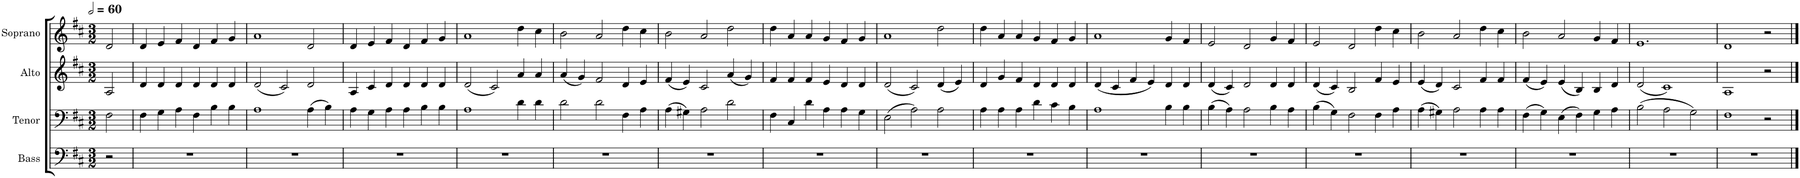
**kern	**kern	**kern	**kern
*part4	*part3	*part2	*part1
*staff4	*staff3	*staff2	*staff1
*I"Bass	*I"Tenor	*I"Alto	*I"Soprano
*I'B.	*I'T.	*I'A.	*I'S.
*clefF4	*clefF4	*clefG2	*clefG2
*k[f#c#]	*k[f#c#]	*k[f#c#]	*k[f#c#]
*M3/2	*M3/2	*M3/2	*M3/2
*MM120	*MM120	*MM120	*MM120
=	=	=	=
2r	2F#\	2A/	2d/
=1	=1	=1	=1
1.r	4F#\	4d/	4d/
.	4G\	4d/	4e/
.	4A\	4d/	4f#/
.	4F#\	4d/	4d/
.	4B\	4d/	4f#/
.	4B\	4d/	4g/
=2	=2	=2	=2
1.r	1A	(2d/	1a
.	.	2c#/)	.
.	(4A\	2d/	2d/
.	4B\)	.	.
=3	=3	=3	=3
1.r	4A\	4A/	4d/
.	4G\	4c#/	4e/
.	4A\	4d/	4f#/
.	4A\	4d/	4d/
.	4B\	4d/	4f#/
.	4B\	4d/	4g/
=4	=4	=4	=4
1.r	1A	(2d/	1a
.	.	2c#/)	.
.	4d\	4a/	4dd\
.	4d\	4a/	4cc#\
=5	=5	=5	=5
1.r	2d\	(4a/	2b\
.	.	4g/)	.
.	2d\	2f#/	2a/
.	4F#\	4d/	4dd\
.	4A\	4e/	4cc#\
=6	=6	=6	=6
1.r	(4A\	(4f#/	2b\
.	4G#X\)	4e/)	.
.	2A\	2c#/	2a/
.	2d\	(4a/	2dd\
.	.	4g/)	.
=7	=7	=7	=7
1.r	4F#\	4f#/	4dd\
.	4C#/	4f#/	4a/
.	4d\	4f#/	4a/
.	4A\	4e/	4g/
.	4A\	4d/	4f#/
.	4G\	4d/	4g/
=8	=8	=8	=8
1.r	(2E\	(2d/	1a
.	2A\)	2c#/)	.
.	2A\	(4d/	2dd\
.	.	4e/)	.
=9	=9	=9	=9
1.r	4A\	4d/	4dd\
.	4A\	4g/	4a/
.	4A\	4f#/	4a/
.	4d\	4d/	4g/
.	4c#\	4d/	4f#/
.	4B\	4d/	4g/
=10	=10	=10	=10
1.r	1A	(4d/	1a
.	.	4c#/	.
.	.	4f#/	.
.	.	4e/)	.
.	4B\	4d/	4g/
.	4B\	4d/	4f#/
=11	=11	=11	=11
1.r	(4B\	(4d/	2e/
.	4A\)	4c#/)	.
.	2A\	2d/	2d/
.	4B\	4d/	4g/
.	4A\	4d/	4f#/
=12	=12	=12	=12
1.r	(4B\	(4d/	2e/
.	4G\)	4c#/)	.
.	2F#\	2B/	2d/
.	4F#\	4f#/	4dd\
.	4A\	4e/	4cc#\
=13	=13	=13	=13
1.r	(4A\	(4e/	2b\
.	4G#X\)	4d/)	.
.	2A\	2c#/	2a/
.	4A\	4f#/	4dd\
.	4A\	4f#/	4cc#\
=14	=14	=14	=14
1.r	(4F#\	(4f#/	2b\
.	4G\)	4e/)	.
.	(4E\	(4e/	2a/
.	4F#\)	4B/)	.
.	4G\	4B/	4g/
.	4A\	4d/	4f#/
=15	=15	=15	=15
1.r	(2B\	(2d/	1.e
.	2A\	1c#)	.
.	2G\)	.	.
=16	=16	=16	=16
1.r	1F#	1A	1d
.	2r	2r	2r
==	==	==	==
*-	*-	*-	*-
